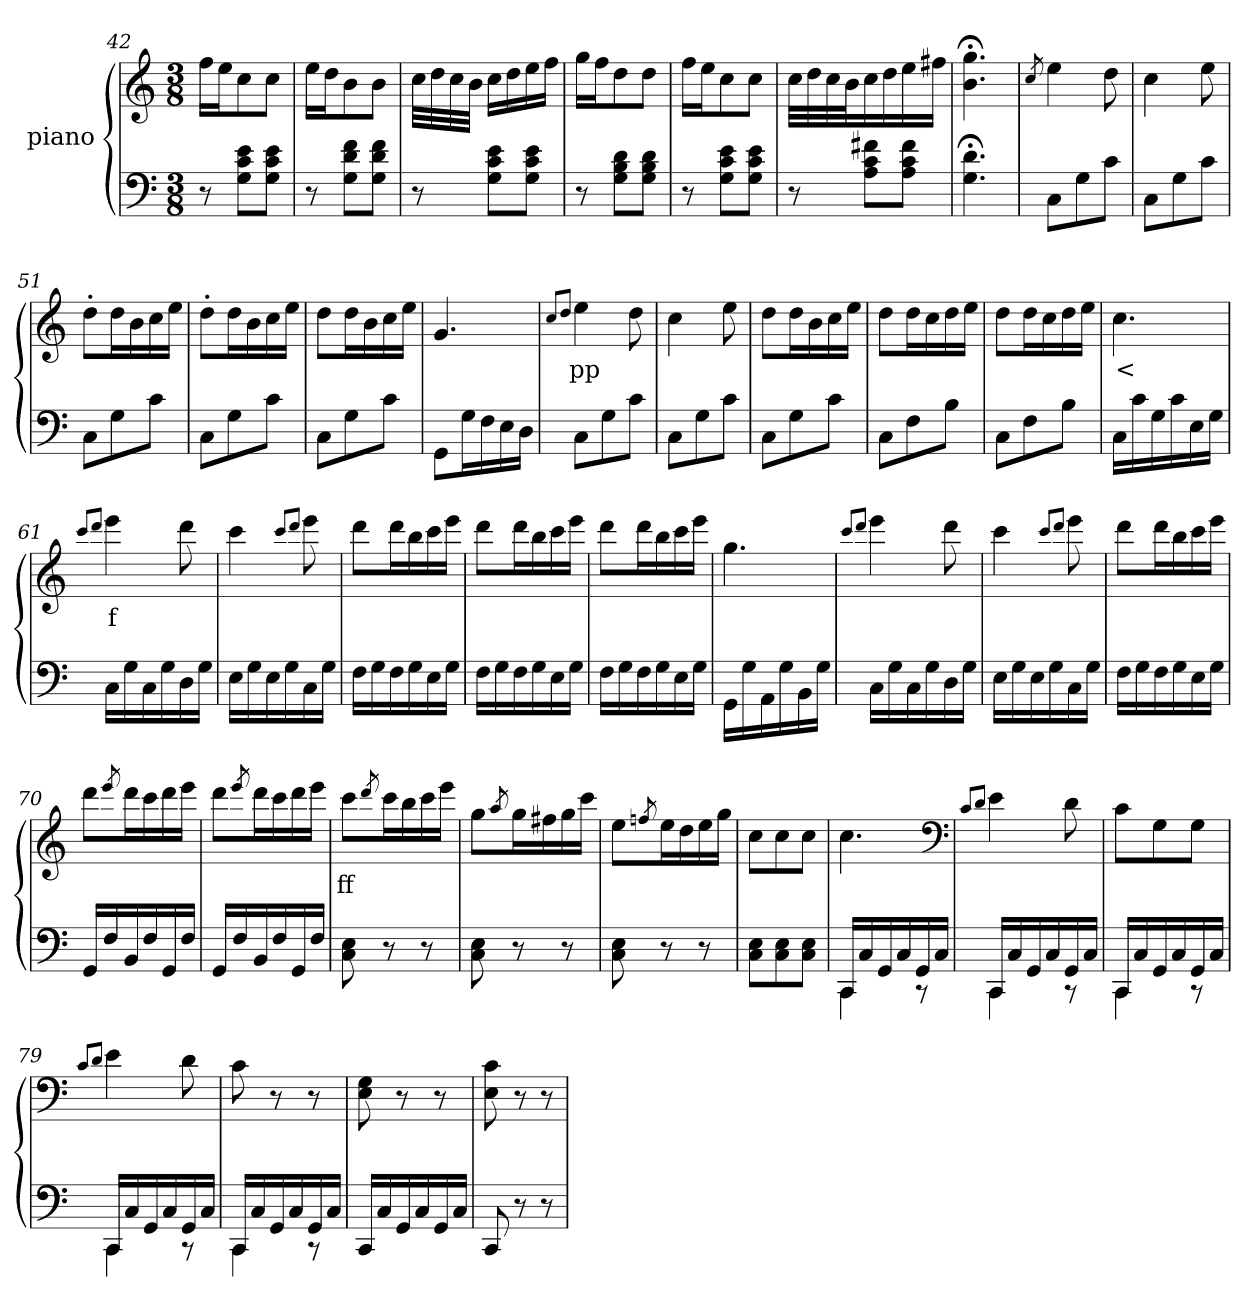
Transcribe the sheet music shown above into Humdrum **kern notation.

**kern	**kern	**text
*part2	*part1	*part1
*staff2	*staff1	*staff1
*I"piano	*I"piano	*
*clefF4	*clefG2	*
*k[]	*k[]	*
*C:	*C:	*
*M3/8	*M3/8	*
=42	=42	=42
8r	16ff\LL	.
.	16ee\J	.
8G\ 8c\ 8e\L	8cc\	.
8G\ 8c\ 8e\J	8cc\J	.
=43	=43	=43
8r	16ee\LL	.
.	16dd\J	.
8G\ 8d\ 8f\L	8b\	.
8G\ 8d\ 8f\J	8b\J	.
=44	=44	=44
8r	32cc\LLL	.
.	32dd\	.
.	32cc\	.
.	32b\JJJ	.
8G\ 8c\ 8e\L	16cc\LL	.
.	16dd\	.
8G\ 8c\ 8e\J	16ee\	.
.	16ff\JJ	.
=45	=45	=45
8r	16gg\LL	.
.	16ff\J	.
8G\ 8B\ 8d\L	8dd\	.
8G\ 8B\ 8d\J	8dd\J	.
=46	=46	=46
8r	16ff\LL	.
.	16ee\J	.
8G\ 8c\ 8e\L	8cc\	.
8G\ 8c\ 8e\J	8cc\J	.
=47	=47	=47
8r	32cc\LLL	.
.	32dd\	.
.	32cc\	.
.	32b\J	.
8A\ 8c\ 8f#X\L	16cc\	.
.	16dd\	.
8A\ 8c\ 8f#\J	16ee\	.
.	16ff#X\JJ	.
=48	=48	=48
4.G\;< 4.d\;<	4.b\;< 4.gg\;<	.
=49	=49	=49
.	8qcc/	.
8C\L	4ee\	.
8G\	.	.
8c\J	8dd\	.
=50	=50	=50
8C\L	4cc\	.
8G\	.	.
8c\J	8ee\	.
=51	=51	=51
8C\L	8dd'>\L	.
8G\	16dd\L	.
.	16b\	.
8c\J	16cc\	.
.	16ee\JJ	.
=52	=52	=52
8C\L	8dd'>\L	.
8G\	16dd\L	.
.	16b\	.
8c\J	16cc\	.
.	16ee\JJ	.
=53	=53	=53
8C\L	8dd\L	.
8G\	16dd\L	.
.	16b\	.
8c\J	16cc\	.
.	16ee\JJ	.
=54	=54	=54
8GG\L	4.g/	.
16G\L	.	.
16F\	.	.
16E\	.	.
16D\JJ	.	.
=55	=55	=55
.	8qcc/L	.
.	8qdd/J	.
8C\L	4ee\	pp
8G\	.	.
8c\J	8dd\	.
=56	=56	=56
8C\L	4cc\	.
8G\	.	.
8c\J	8ee\	.
=57	=57	=57
8C\L	8dd\L	.
8G\	16dd\L	.
.	16b\	.
8c\J	16cc\	.
.	16ee\JJ	.
=58	=58	=58
8C\L	8dd\L	.
8F\	16dd\L	.
.	16cc\	.
8B\J	16dd\	.
.	16ee\JJ	.
=59	=59	=59
8C\L	8dd\L	.
8F\	16dd\L	.
.	16cc\	.
8B\J	16dd\	.
.	16ee\JJ	.
=60	=60	=60
16C\LL	4.cc\	<
16c\	.	.
16G\	.	.
16c\	.	.
16E\	.	.
16G\JJ	.	.
=61	=61	=61
.	8qccc/L	.
.	8qddd/J	.
16C\LL	4eee\	f
16G\	.	.
16C\	.	.
16G\	.	.
16D\	8ddd\	.
16G\JJ	.	.
=62	=62	=62
16E\LL	4ccc\	.
16G\	.	.
16E\	.	.
16G\	.	.
.	8qccc/L	.
.	8qddd/J	.
16C\	8eee\	.
16G\JJ	.	.
=63	=63	=63
16F\LL	8ddd\L	.
16G\	.	.
16F\	16ddd\L	.
16G\	16bb\	.
16E\	16ccc\	.
16G\JJ	16eee\JJ	.
=64	=64	=64
16F\LL	8ddd\L	.
16G\	.	.
16F\	16ddd\L	.
16G\	16bb\	.
16E\	16ccc\	.
16G\JJ	16eee\JJ	.
=65	=65	=65
16F\LL	8ddd\L	.
16G\	.	.
16F\	16ddd\L	.
16G\	16bb\	.
16E\	16ccc\	.
16G\JJ	16eee\JJ	.
=66	=66	=66
16GG\LL	4.gg\	.
16G\	.	.
16AA\	.	.
16G\	.	.
16BB\	.	.
16G\JJ	.	.
=67	=67	=67
.	8qccc/L	.
.	8qddd/J	.
16C\LL	4eee\	.
16G\	.	.
16C\	.	.
16G\	.	.
16D\	8ddd\	.
16G\JJ	.	.
=68	=68	=68
16E\LL	4ccc\	.
16G\	.	.
16E\	.	.
16G\	.	.
.	8qccc/L	.
.	8qddd/J	.
16C\	8eee\	.
16G\JJ	.	.
=69	=69	=69
16F\LL	8ddd\L	.
16G\	.	.
16F\	16ddd\L	.
16G\	16bb\	.
16E\	16ccc\	.
16G\JJ	16eee\JJ	.
=70	=70	=70
16GG/LL	8ddd\L	.
16F/	.	.
.	8qeee/	.
16BB/	16ddd\L	.
16F/	16ccc\	.
16GG/	16ddd\	.
16F/JJ	16eee\JJ	.
=71	=71	=71
16GG/LL	8ddd\L	.
16F/	.	.
.	8qeee/	.
16BB/	16ddd\L	.
16F/	16ccc\	.
16GG/	16ddd\	.
16F/JJ	16eee\JJ	.
=72	=72	=72
8C\ 8E\	8ccc\L	ff
.	8qddd/	.
8r	16ccc\L	.
.	16bb\	.
8r	16ccc\	.
.	16eee\JJ	.
=73	=73	=73
8C\ 8E\	8gg\L	.
.	8qaa/	.
8r	16gg\L	.
.	16ff#X\	.
8r	16gg\	.
.	16ccc\JJ	.
=74	=74	=74
8C\ 8E\	8ee\L	.
.	8qffn/	.
8r	16ee\L	.
.	16dd\	.
8r	16ee\	.
.	16gg\JJ	.
=75	=75	=75
8C\ 8E\L	8cc\L	.
8C\ 8E\	8cc\	.
8C\ 8E\J	8cc\J	.
=76	=76	=76
*^	*	*
16CC/LL	4CC\	4.cc\	.
16C/	.	.	.
16GG/	.	.	.
16C/	.	.	.
16GG/	8r	.	.
16C/JJ	.	.	.
*	*	*clefF4	*
=77	=77	=77	=77
.	.	8qc/L	.
.	.	8qd/J	.
16CC/LL	4CC\	4e\	.
16C/	.	.	.
16GG/	.	.	.
16C/	.	.	.
16GG/	8r	8d\	.
16C/JJ	.	.	.
=78	=78	=78	=78
16CC/LL	4CC\	8c\L	.
16C/	.	.	.
16GG/	.	8G\	.
16C/	.	.	.
16GG/	8r	8G\J	.
16C/JJ	.	.	.
=79	=79	=79	=79
.	.	8qc/L	.
.	.	8qd/J	.
16CC/LL	4CC\	4e\	.
16C/	.	.	.
16GG/	.	.	.
16C/	.	.	.
16GG/	8r	8d\	.
16C/JJ	.	.	.
=80	=80	=80	=80
16CC/LL	4CC\	8c\	.
16C/	.	.	.
16GG/	.	8r	.
16C/	.	.	.
16GG/	8r	8r	.
16C/JJ	.	.	.
*v	*v	*	*
=81	=81	=81
16CC/LL	8E\ 8G\	.
16C/	.	.
16GG/	8r	.
16C/	.	.
16GG/	8r	.
16C/JJ	.	.
=82	=82	=82
8CC/	8E\ 8c\	.
8r	8r	.
8r	8r	.
=	=	=
*-	*-	*-
